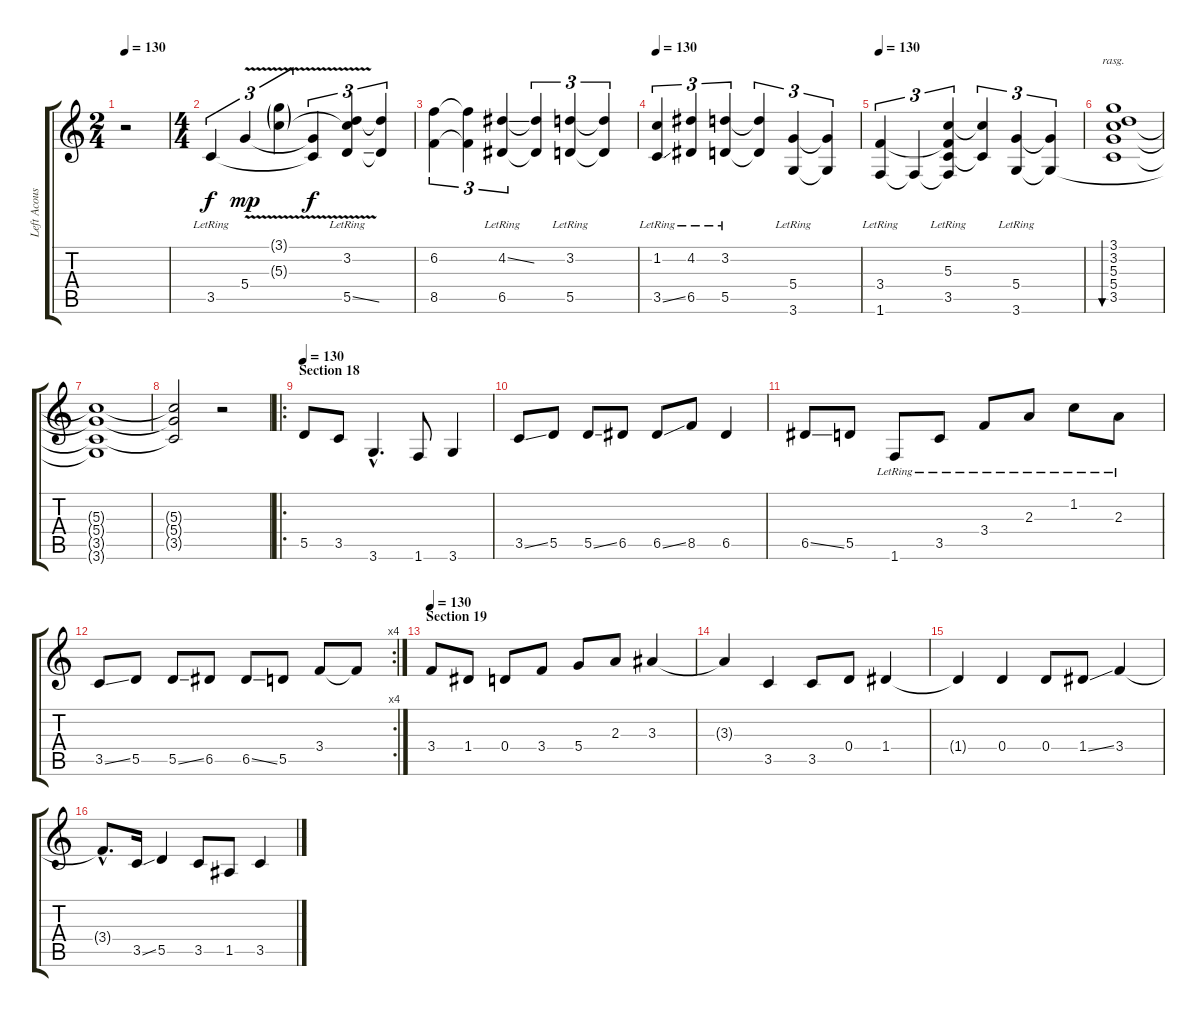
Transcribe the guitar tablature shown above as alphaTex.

\track ("Left Acoustic" "Left Acous") {instrument acousticguitarsteel}
\staff {score tabs}
\tuning (E4 B3 G3 D3 A2 E2) {hide}
\ts (2 4)
\tempo 130
\clef g2
\ks c
r.2{dy f} |
\ts (4 4)
3.5{lr}.4{tu (3 2)} 5.4{v}.4{tu (3 2) dy mp} (3.1{g} 5.3{v g}).4{tu (3 2)} (5.4{t} 3.5{t}).4{tu (3 2) dy f} (3.2{lr} 5.3{t} 5.5{ss}).4{tu (3 2)} (3.2{t} 5.5{t}).4{tu (3 2)} |
(6.2 8.5).4{tu (3 2)} (6.2{t} 8.5{t}).4{tu (3 2)} (4.2{ss} 6.5{lr}).4{tu (3 2)} (4.2{t} 6.5{t}).4{tu (3 2)} (3.2{lr} 5.5{lr}).4{tu (3 2)} (3.2{t} 5.5{t}).4{tu (3 2)} |
\tempo 115
\tempo 130
(1.2{lr} 3.5{ss}).4{tu (3 2)} (4.2{lr} 6.5{lr}).4{tu (3 2)} (3.2{lr} 5.5{lr}).4{tu (3 2)} (3.2{t} 5.5{t}).4{tu (3 2)} (5.4{lr} 3.6{lr}).4{tu (3 2)} (5.4{t} 3.6{t}).4{tu (3 2)} |
\tempo 130
(3.4{lr} 1.6{lr}).4{tu (3 2)} 1.6{t}.4{tu (3 2)} (5.3{lr} 3.4{t} 3.5{lr} 1.6{t}).4{tu (3 2)} (5.3{t} 3.5{t}).4{tu (3 2)} (5.4{lr} 3.6{lr}).4{tu (3 2)} (5.4{t} 3.6{t}).4{tu (3 2)} |
(3.1 3.2 5.3 5.4 3.5).1{bu 480 rasg ii volume 0} |
(5.3{t} 5.4{t} 3.5{t} 3.6{t}).1 |
(5.3{t} 5.4{t} 3.5{t}).2 r.2{volume 14} |
\ro
\section ("" "Section 18")
\tempo 130
5.5.8{volume 15} 3.5.8 3.6{hac}.4{d} 1.6.8 3.6.4 |
3.5{ss}.8 5.5.8 5.5{ss}.8 6.5.8 6.5{ss}.8 8.5.8 6.5.4 |
6.5{ss}.8 5.5.8 1.6{lr}.8 3.5{lr}.8 3.4{lr}.8 2.3{lr}.8 1.2{lr}.8 2.3{lr}.8 |
\rc 4
3.5{ss}.8 5.5.8 5.5{ss}.8 6.5.8 6.5{ss}.8 5.5.8 3.4.8 3.4{t}.8 |
\section ("" "Section 19")
\tempo 130
3.4.8 1.4.8 0.4.8 3.4.8 5.4.8 2.3.8 3.3.4 |
3.3{t}.4 3.5.4 3.5.8 0.4.8 1.4.4 |
1.4{t}.4 0.4.4 0.4.8 1.4{ss}.8 3.4.4 |
3.4{hac t}.8{d} 3.5{ss}.16 5.5.4 3.5.8 1.5.8 3.5.4
